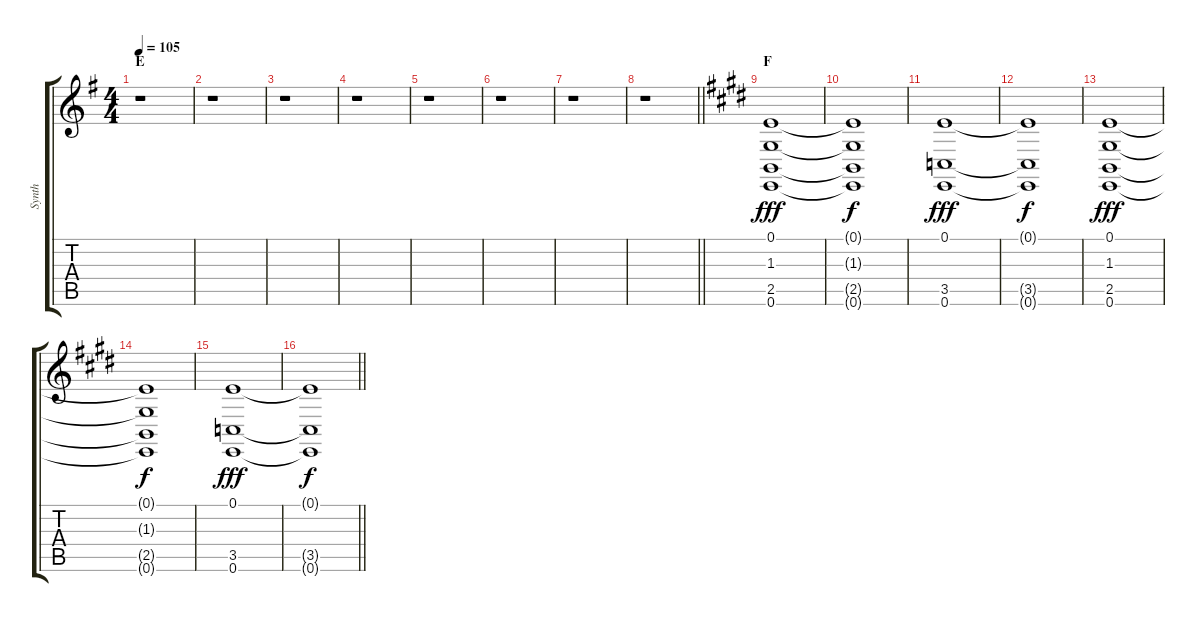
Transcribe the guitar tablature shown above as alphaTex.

\track ("Synth" "Synth") {instrument choiraahs}
\staff {score tabs}
\tuning (E4 B3 G3 D3 A2 E2) {hide}
\ts (4 4)
\section ("" "E")
\tempo 105
\clef g2
\ks g
r.1{dy f} |
r.1 |
r.1 |
r.1 |
r.1 |
r.1 |
r.1 |
\barLineRight lightlight
r.1 |
\section ("" "F")
\ks e
(0.1 1.3 2.5 0.6).1{dy fff} |
(0.1{t} 1.3{t} 2.5{t} 0.6{t}).1{dy f} |
(0.1 3.5 0.6).1{dy fff} |
(0.1{t} 3.5{t} 0.6{t}).1{dy f} |
(0.1 1.3 2.5 0.6).1{dy fff} |
(0.1{t} 1.3{t} 2.5{t} 0.6{t}).1{dy f} |
(0.1 3.5 0.6).1{dy fff} |
\barLineRight lightlight
(0.1{t} 3.5{t} 0.6{t}).1{dy f}
